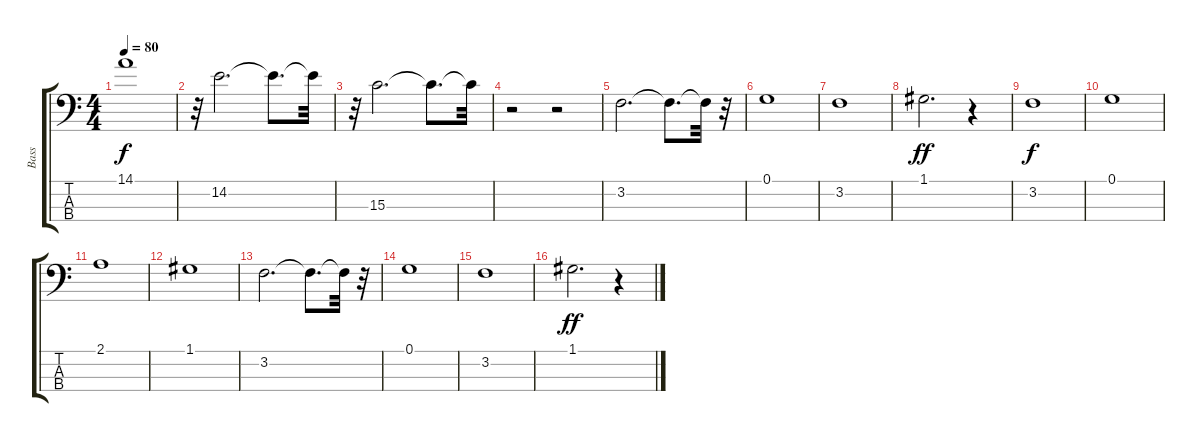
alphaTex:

\track ("Bass" "Bass") {instrument electricbassfinger}
\staff {score tabs}
\tuning (G2 D2 A1 E1) {hide}
\ts (4 4)
\tempo 80
\clef f4
\ks c
14.1.1{dy f} |
r.32 14.2.2{d} 14.2{t}.8{d} 14.2{t}.32 |
r.32 15.3.2{d} 15.3{t}.8{d} 15.3{t}.32 |
r.2 r.2 |
3.2.2{d} 3.2{t}.8{d} 3.2{t}.32 r.32 |
0.1.1 |
3.2.1 |
1.1.2{d dy ff} r.4 |
3.2.1{dy f} |
0.1.1 |
2.1.1 |
1.1.1 |
3.2.2{d} 3.2{t}.8{d} 3.2{t}.32 r.32 |
0.1.1 |
3.2.1 |
1.1.2{d dy ff} r.4
